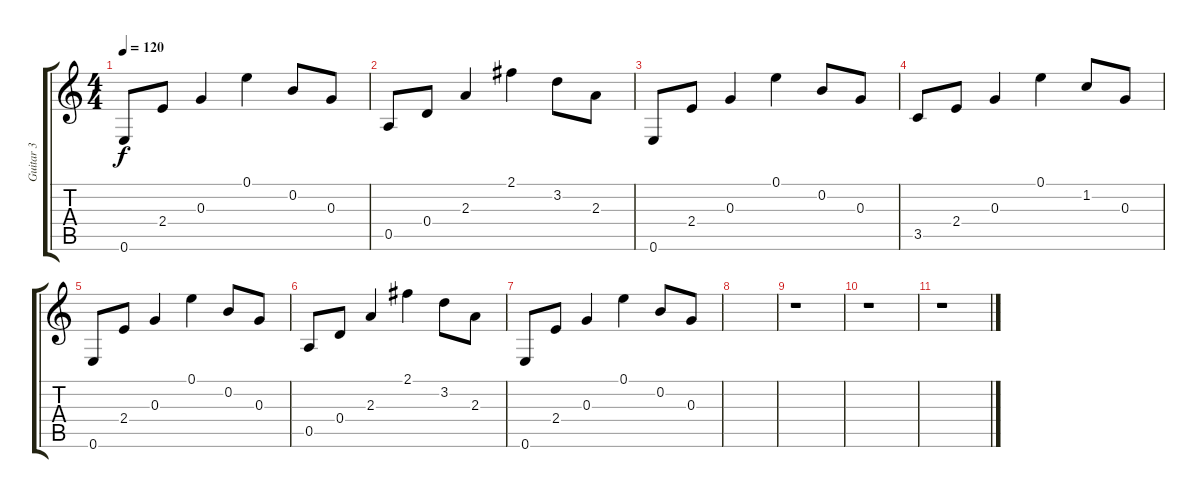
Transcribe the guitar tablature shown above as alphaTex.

\track ("Guitar 3" "Guitar 3") {instrument acousticguitarsteel}
\staff {score tabs}
\tuning (E4 B3 G3 D3 A2 E2) {hide}
\ts (4 4)
\tempo 120
\clef g2
\ks c
0.6.8{dy f} 2.4.8 0.3.4 0.1.4 0.2.8 0.3.8 |
0.5.8 0.4.8 2.3.4 2.1.4 3.2.8 2.3.8 |
0.6.8 2.4.8 0.3.4 0.1.4 0.2.8 0.3.8 |
3.5.8 2.4.8 0.3.4 0.1.4 1.2.8 0.3.8 |
0.6.8 2.4.8 0.3.4 0.1.4 0.2.8 0.3.8 |
0.5.8 0.4.8 2.3.4 2.1.4 3.2.8 2.3.8 |
0.6.8 2.4.8 0.3.4 0.1.4 0.2.8 0.3.8 |
|
r.1 |
r.1 |
r.1
